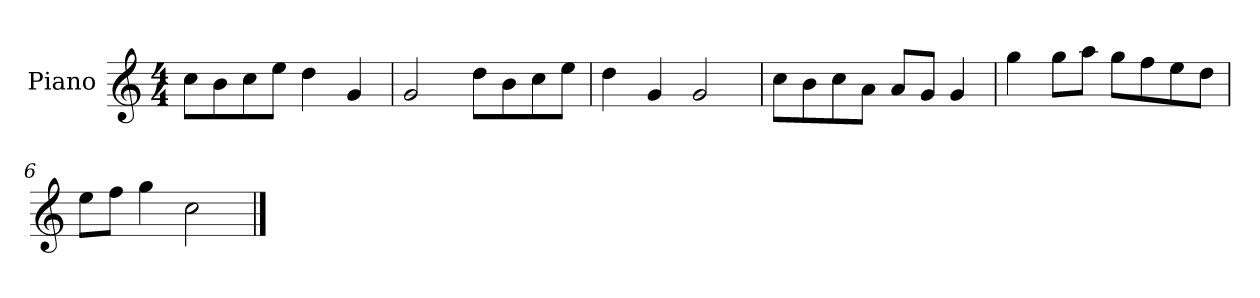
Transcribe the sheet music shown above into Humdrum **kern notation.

**kern
*part1
*staff1
*I"Piano
*I'P-no
*clefG2
*k[]
*M4/4
*MM90
=1
8cc\L
8b\
8cc\
8ee\J
4dd\
4g/
=2
2g/
8dd\L
8b\
8cc\
8ee\J
=3
4dd\
4g/
2g/
=4
8cc\L
8b\
8cc\
8a\J
8a/L
8g/J
4g/
=5
4gg\
8gg\L
8aa\J
8gg\L
8ff\
8ee\
8dd\J
=6
8ee\L
8ff\J
4gg\
2cc\
==
*-
